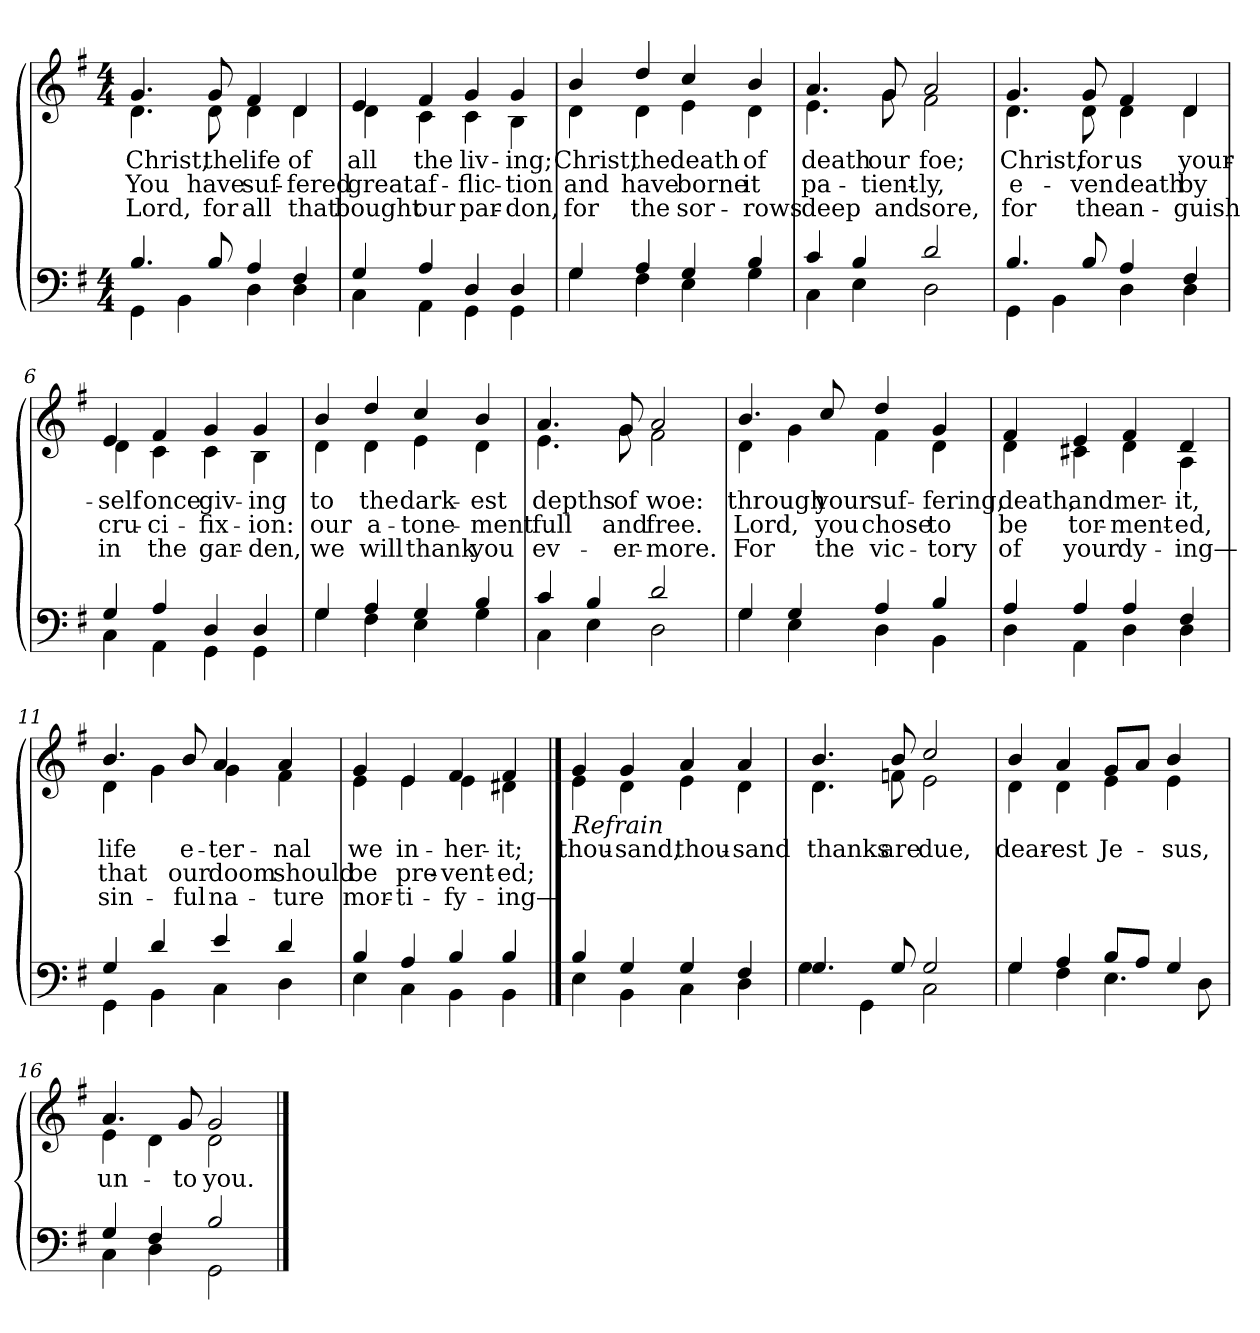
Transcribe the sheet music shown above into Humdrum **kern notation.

**kern	**kern	**text	**text	**text
*part2	*part1	*part1	*part1	*part1
*staff2	*staff1	*staff1	*staff1	*staff1
*clefF4	*clefG2	*	*	*
*k[f#]	*k[f#]	*	*	*
*M4/4	*M4/4	*	*	*
=1	=1	=1	=1	=1
*^	*	*	*	*
!	!	!LO:TX:b:i:t=Verse	!	!	!
!	!	!	!LO:LY:b	!LO:LY:b	!LO:LY:b
*	*	*^	*	*	*
4.B/	4GG\	4.g/	4.d\	Christ,	You	Lord,
.	4BB\	.	.	.	.	.
!	!	!	!	!LO:LY:b	!LO:LY:b	!LO:LY:b
8B/	.	8g/	8d\	the	have	for
!	!	!	!	!LO:LY:b	!LO:LY:b	!LO:LY:b
4A/	4D\	4f#/	4d\	life	suf-	all
!	!	!	!	!LO:LY:b	!LO:LY:b	!LO:LY:b
4F#/	4D\	4d/	4d\	of	-fered	that
=2	=2	=2	=2	=2	=2	=2
!	!	!	!	!LO:LY:b	!LO:LY:b	!LO:LY:b
4G/	4C\	4e/	4d\	all	great	bought
!	!	!	!	!LO:LY:b	!LO:LY:b	!LO:LY:b
4A/	4AA\	4f#/	4c\	the	af-	our
!	!	!	!	!LO:LY:b	!LO:LY:b	!LO:LY:b
4D/	4GG\	4g/	4c\	liv-	-flic-	par-
!	!	!	!	!LO:LY:b	!LO:LY:b	!LO:LY:b
4D/	4GG\	4g/	4B\	-ing;	-tion	-don,
!!LO:LB:g=z	!!
=3	=3	=3	=3	=3	=3	=3
!	!	!	!	!LO:LY:b	!LO:LY:b	!LO:LY:b
4G/	4G\	4b/	4d\	Christ,	and	for
!	!	!	!	!LO:LY:b	!LO:LY:b	!LO:LY:b
4A/	4F#\	4dd/	4d\	the	have	the
!	!	!	!	!LO:LY:b	!LO:LY:b	!LO:LY:b
4G/	4E\	4cc/	4e\	death	borne	sor-
!	!	!	!	!LO:LY:b	!LO:LY:b	!LO:LY:b
4B/	4G\	4b/	4d\	of	it	-rows
=4	=4	=4	=4	=4	=4	=4
!	!	!	!	!LO:LY:b	!LO:LY:b	!LO:LY:b
4c/	4C\	4.a/	4.e\	death	pa-	deep
4B/	4E\	.	.	.	.	.
!	!	!	!	!LO:LY:b	!LO:LY:b	!LO:LY:b
.	.	8g/	8g\	our	-tient-	and
!	!	!	!	!LO:LY:b	!LO:LY:b	!LO:LY:b
2d/	2D\	2a/	2f#\	foe;	-ly,	sore,
!!LO:LB:g=z	!!
=5	=5	=5	=5	=5	=5	=5
!	!	!	!	!LO:LY:b	!LO:LY:b	!LO:LY:b
4.B/	4GG\	4.g/	4.d\	Christ,	e-	for
.	4BB\	.	.	.	.	.
!	!	!	!	!LO:LY:b	!LO:LY:b	!LO:LY:b
8B/	.	8g/	8d\	for	-ven	the
!	!	!	!	!LO:LY:b	!LO:LY:b	!LO:LY:b
4A/	4D\	4f#/	4d\	us	death	an-
!	!	!	!	!LO:LY:b	!LO:LY:b	!LO:LY:b
4F#/	4D\	4d/	4d\	your-	by	-guish
=6	=6	=6	=6	=6	=6	=6
!	!	!	!	!LO:LY:b	!LO:LY:b	!LO:LY:b
4G/	4C\	4e/	4d\	-self	cru-	in
!	!	!	!	!LO:LY:b	!LO:LY:b	!LO:LY:b
4A/	4AA\	4f#/	4c\	once	-ci-	the
!	!	!	!	!LO:LY:b	!LO:LY:b	!LO:LY:b
4D/	4GG\	4g/	4c\	giv-	-fix-	gar-
!	!	!	!	!LO:LY:b	!LO:LY:b	!LO:LY:b
4D/	4GG\	4g/	4B\	-ing	-ion:	-den,
!!LO:LB:g=z	!!
=7	=7	=7	=7	=7	=7	=7
!	!	!	!	!LO:LY:b	!LO:LY:b	!LO:LY:b
4G/	4G\	4b/	4d\	to	our	we
!	!	!	!	!LO:LY:b	!LO:LY:b	!LO:LY:b
4A/	4F#\	4dd/	4d\	the	a-	will
!	!	!	!	!LO:LY:b	!LO:LY:b	!LO:LY:b
4G/	4E\	4cc/	4e\	dark-	-tone-	thank
!	!	!	!	!LO:LY:b	!LO:LY:b	!LO:LY:b
4B/	4G\	4b/	4d\	-est	-ment	you
=8	=8	=8	=8	=8	=8	=8
!	!	!	!	!LO:LY:b	!LO:LY:b	!LO:LY:b
4c/	4C\	4.a/	4.e\	depths	full	ev-
4B/	4E\	.	.	.	.	.
!	!	!	!	!LO:LY:b	!LO:LY:b	!LO:LY:b
.	.	8g/	8g\	of	and	-er-
!	!	!	!	!LO:LY:b	!LO:LY:b	!LO:LY:b
2d/	2D\	2a/	2f#\	woe:	free.	-more.
!!LO:LB:g=z	!!
=9	=9	=9	=9	=9	=9	=9
!	!	!	!	!LO:LY:b	!LO:LY:b	!LO:LY:b
4G/	4G\	4.b/	4d\	through	Lord,	For
4G/	4E\	.	4g\	.	.	.
!	!	!	!	!LO:LY:b	!LO:LY:b	!LO:LY:b
.	.	8cc/	.	your	you	the
!	!	!	!	!LO:LY:b	!LO:LY:b	!LO:LY:b
4A/	4D\	4dd/	4f#\	suf-	chose	vic-
!	!	!	!	!LO:LY:b	!LO:LY:b	!LO:LY:b
4B/	4BB\	4g/	4d\	-fering,	to	-tory
=10	=10	=10	=10	=10	=10	=10
!	!	!	!	!LO:LY:b	!LO:LY:b	!LO:LY:b
4A/	4D\	4f#/	4d\	death,	be	of
!	!	!	!	!LO:LY:b	!LO:LY:b	!LO:LY:b
4A/	4AA\	4e/	4c#X\	and	tor-	your
!	!	!	!	!LO:LY:b	!LO:LY:b	!LO:LY:b
4A/	4D\	4f#/	4d\	mer-	-ment-	dy-
!	!	!	!	!LO:LY:b	!LO:LY:b	!LO:LY:b
4F#/	4D\	4d/	4A\	-it,	-ed,	-ing—
!!LO:LB:g=z	!!
=11	=11	=11	=11	=11	=11	=11
!	!	!	!	!LO:LY:b	!LO:LY:b	!LO:LY:b
4G/	4GG\	4.b/	4d\	life	that	sin-
4d/	4BB\	.	4g\	.	.	.
!	!	!	!	!LO:LY:b	!LO:LY:b	!LO:LY:b
.	.	8b/	.	e-	our	-ful
!	!	!	!	!LO:LY:b	!LO:LY:b	!LO:LY:b
4e/	4C\	4a/	4g\	-ter-	doom	na-
!	!	!	!	!LO:LY:b	!LO:LY:b	!LO:LY:b
4d/	4D\	4a/	4f#\	-nal	should	-ture
=12	=12	=12	=12	=12	=12	=12
!	!	!	!	!LO:LY:b	!LO:LY:b	!LO:LY:b
4B/	4E\	4g/	4e\	we	be	mor-
!	!	!	!	!LO:LY:b	!LO:LY:b	!LO:LY:b
4A/	4C\	4e/	4e\	in-	pre-	-ti-
!	!	!	!	!LO:LY:b	!LO:LY:b	!LO:LY:b
4B/	4BB\	4f#/	4e\	-her-	-vent-	-fy-
!	!	!	!	!LO:LY:b	!LO:LY:b	!LO:LY:b
4B/	4BB\	4f#/	4d#X\	-it;	-ed;	-ing—
!!LO:LB:g=z	!!
==13	==13	==13	==13	==13	==13	==13
!	!	!LO:TX:b:i:t=Refrain	!	!	!	!
!	!	!	!	!LO:LY:b	!	!
4B/	4E\	4g/	4e\	thou-	.	.
!	!	!	!	!LO:LY:b	!	!
4G/	4BB\	4g/	4d\	-sand,	.	.
!	!	!	!	!LO:LY:b	!	!
4G/	4C\	4a/	4e\	thou-	.	.
!	!	!	!	!LO:LY:b	!	!
4F#/	4D\	4a/	4d\	-sand	.	.
=14	=14	=14	=14	=14	=14	=14
!	!	!	!	!LO:LY:b	!	!
4.G/	4G\	4.b/	4.d\	thanks	.	.
.	4GG\	.	.	.	.	.
!	!	!	!	!LO:LY:b	!	!
8G/	.	8b/	8fn\	are	.	.
!	!	!	!	!LO:LY:b	!	!
2G/	2C\	2cc/	2e\	due,	.	.
!!LO:LB:g=z	!!
=15	=15	=15	=15	=15	=15	=15
!	!	!	!	!LO:LY:b	!	!
4G/	4G\	4b/	4d\	dear-	.	.
!	!	!	!	!LO:LY:b	!	!
4A/	4F#\	4a/	4d\	-est	.	.
!	!	!	!	!LO:LY:b	!	!
8B/L	4.E\	8g/L	4e\	Je-	.	.
8A/J	.	8a/J	.	.	.	.
!	!	!	!	!LO:LY:b	!	!
4G/	.	4b/	4e\	-sus,	.	.
.	8D\	.	.	.	.	.
=16	=16	=16	=16	=16	=16	=16
!	!	!	!	!LO:LY:b	!	!
4G/	4C\	4.a/	4e\	un-	.	.
4F#/	4D\	.	4d\	.	.	.
!	!	!	!	!LO:LY:b	!	!
.	.	8g/	.	-to	.	.
!	!	!	!	!LO:LY:b	!	!
2B/	2GG\	2g/	2d\	you.	.	.
*v	*v	*	*	*	*	*
*	*v	*v	*	*	*
==	==	==	==	==
*-	*-	*-	*-	*-
